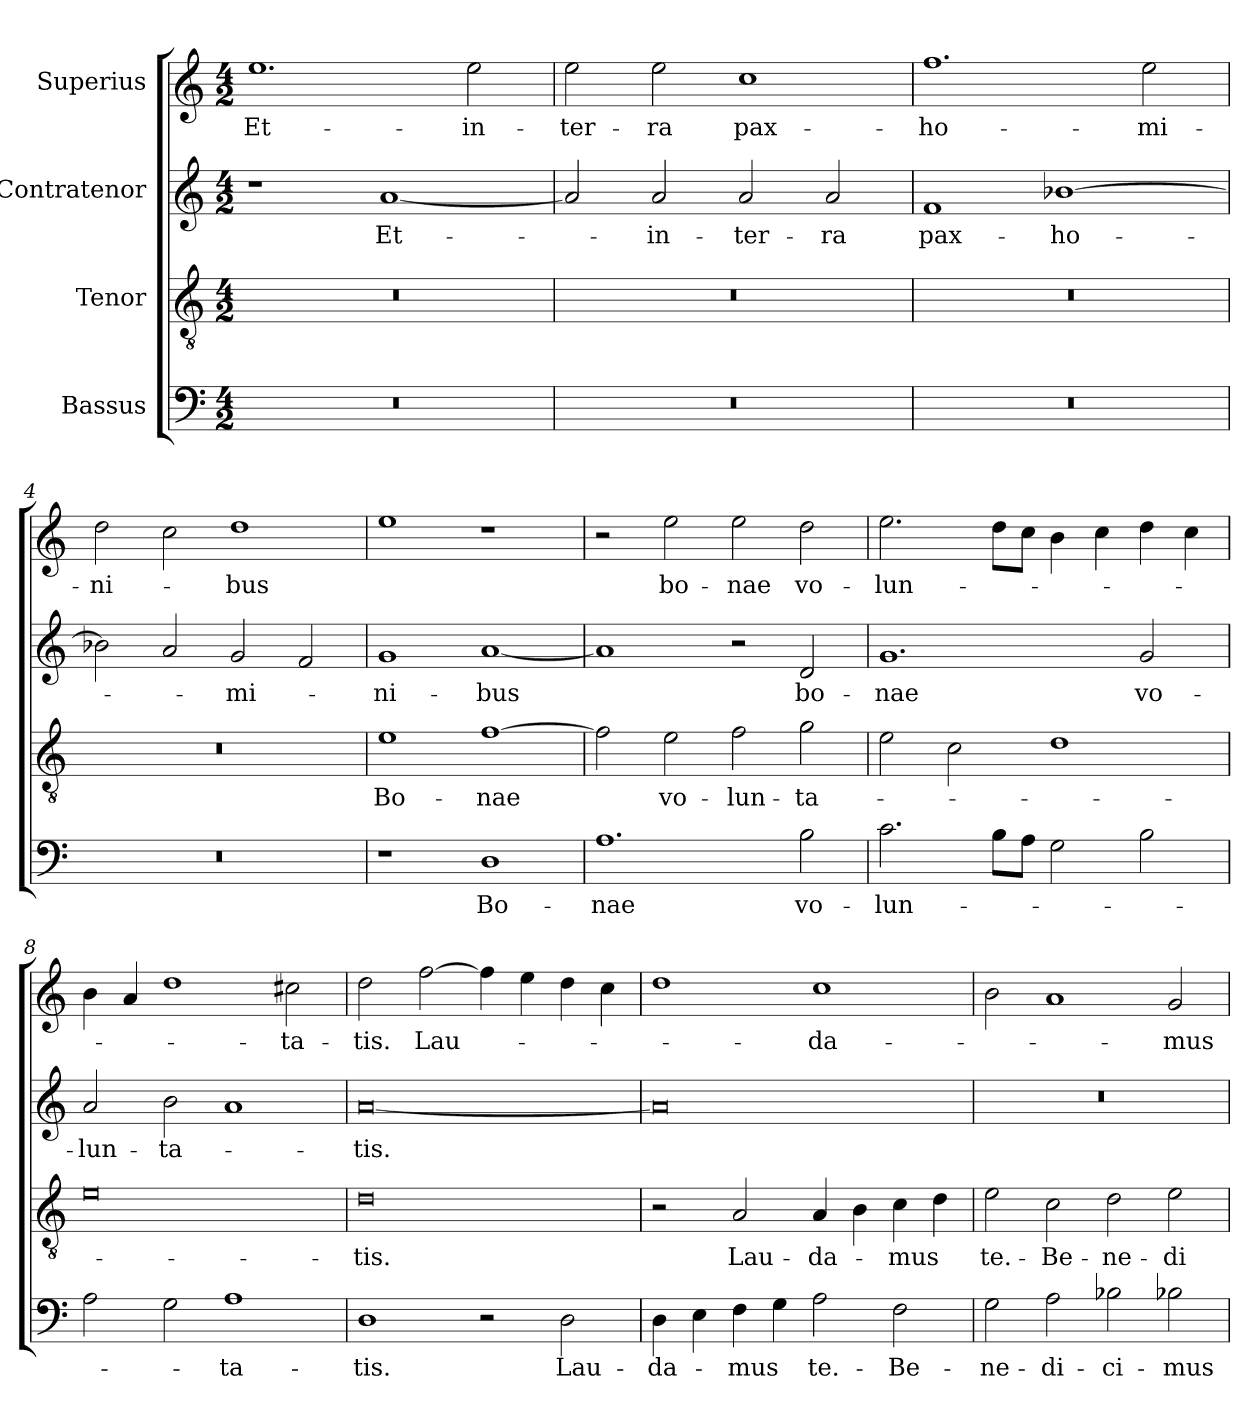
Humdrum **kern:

**kern	**text	**kern	**text	**kern	**text	**kern	**text
*part4	*part4	*part3	*part3	*part2	*part2	*part1	*part1
*staff4	*staff4	*staff3	*staff3	*staff2	*staff2	*staff1	*staff1
*I"Bassus	*	*I"Tenor	*	*I"Contratenor	*	*I"Superius	*
*clefF4	*	*clefGv2	*	*clefG2	*	*clefG2	*
*k[]	*	*k[]	*	*k[]	*	*k[]	*
*M4/2	*	*M4/2	*	*M4/2	*	*M4/2	*
=1	=1	=1	=1	=1	=1	=1	=1
0r	.	0r	.	1r	.	1.ee\	Et-
.	.	.	.	[1a/	Et-	.	.
.	.	.	.	.	.	2ee\	in-
=2	=2	=2	=2	=2	=2	=2	=2
0r	.	0r	.	2a/]	.	2ee\	ter-
.	.	.	.	2a/	in-	2ee\	-ra
.	.	.	.	2a/	ter-	1cc\	pax-
.	.	.	.	2a/	-ra	.	.
=3	=3	=3	=3	=3	=3	=3	=3
0r	.	0r	.	1f/	pax-	1.ff\	ho-
.	.	.	.	[1b-X\	ho-	.	.
.	.	.	.	.	.	2ee\	-mi-
=4	=4	=4	=4	=4	=4	=4	=4
0r	.	0r	.	2b-X\]	.	2dd\	-ni-
.	.	.	.	2a/	.	2cc\	.
.	.	.	.	2g/	-mi-	1dd\	-bus
.	.	.	.	2f/	.	.	.
=5	=5	=5	=5	=5	=5	=5	=5
1r	.	1e\	Bo-	1g/	-ni-	1ee\	.
1D\	Bo-	[1f\	-nae	[1a/	-bus	1r	.
=6	=6	=6	=6	=6	=6	=6	=6
1.A\	-nae	2f\]	.	1a/]	.	2r	.
.	.	2e\	vo-	.	.	2ee\	bo-
.	.	2f\	-lun-	2r	.	2ee\	-nae
2B\	vo-	2g\	-ta-	2d/	bo-	2dd\	vo-
=7	=7	=7	=7	=7	=7	=7	=7
2.c\	-lun-	2e\	.	1.g/	-nae	2.ee\	-lun-
.	.	2c\	.	.	.	.	.
8B\L	.	.	.	.	.	8dd\L	.
8A\J	.	.	.	.	.	8cc\J	.
2G\	.	1d\	.	.	.	4b\	.
.	.	.	.	.	.	4cc\	.
2B\	.	.	.	2g/	vo-	4dd\	.
.	.	.	.	.	.	4cc\	.
=8	=8	=8	=8	=8	=8	=8	=8
2A\	.	0e\	.	2a/	-lun-	4b\	.
.	.	.	.	.	.	4a/	.
2G\	.	.	.	2b\	-ta-	1dd\	.
1A\	-ta-	.	.	1a/	.	.	.
.	.	.	.	.	.	2cc#X\	-ta-
=9	=9	=9	=9	=9	=9	=9	=9
1D\	-tis.	0d\	-tis.	[0a/	-tis.	2dd\	-tis.
.	.	.	.	.	.	[2ff\	Lau-
2r	.	.	.	.	.	4ff\]	.
.	.	.	.	.	.	4ee\	.
2D\	Lau-	.	.	.	.	4dd\	.
.	.	.	.	.	.	4cc\	.
=10	=10	=10	=10	=10	=10	=10	=10
4D\	-da-	2r	.	0a/]	.	1dd\	.
4E\	.	.	.	.	.	.	.
4F\	-mus	2A/	Lau-	.	.	.	.
4G\	.	.	.	.	.	.	.
2A\	te.-	4A/	-da-	.	.	1cc\	-da-
.	.	4B\	.	.	.	.	.
2F\	Be-	4c\	-mus	.	.	.	.
.	.	4d\	.	.	.	.	.
=11	=11	=11	=11	=11	=11	=11	=11
2G\	-ne-	2e\	te.-	0r	.	2b\	.
2A\	-di-	2c\	Be-	.	.	1a/	.
2B-X\	-ci-	2d\	-ne-	.	.	.	.
2B-X\	-mus	2e\	-di-	.	.	2g/	-mus
=	=	=	=	=	=	=	=
*-	*-	*-	*-	*-	*-	*-	*-
